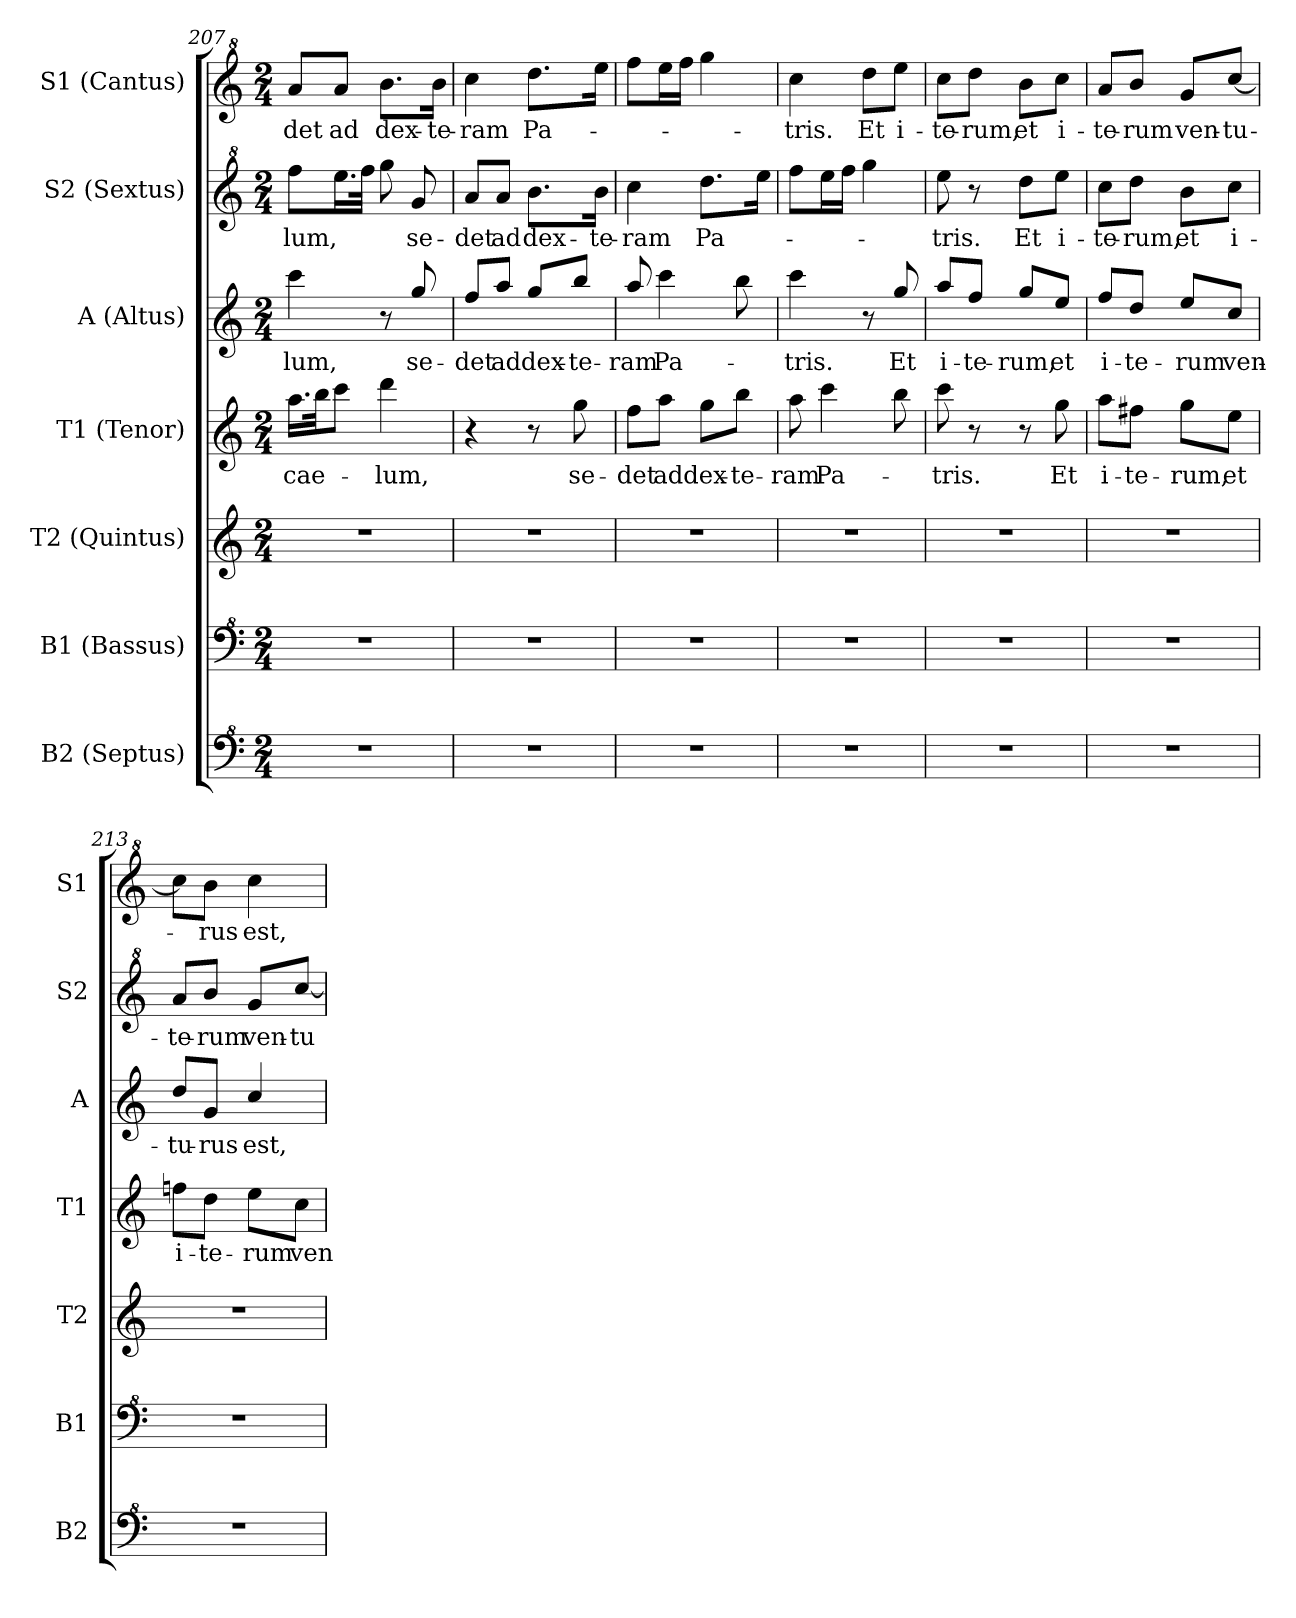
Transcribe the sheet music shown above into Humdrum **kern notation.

**kern	**kern	**kern	**kern	**text	**kern	**text	**kern	**text	**kern	**text
*part7	*part6	*part5	*part4	*part4	*part3	*part3	*part2	*part2	*part1	*part1
*staff7	*staff6	*staff5	*staff4	*staff4	*staff3	*staff3	*staff2	*staff2	*staff1	*staff1
*I"B2 (Septus)	*I"B1 (Bassus)	*I"T2 (Quintus)	*I"T1 (Tenor)	*	*I"A (Altus)	*	*I"S2 (Sextus)	*	*I"S1 (Cantus)	*
*I'B2	*I'B1	*I'T2	*I'T1	*	*I'A	*	*I'S2	*	*I'S1	*
*clefF^4	*clefF^4	*clefG2	*clefG2	*	*clefG2	*	*clefG^2	*	*clefG^2	*
*k[]	*k[]	*k[]	*k[]	*	*k[]	*	*k[]	*	*k[]	*
*M2/4	*M2/4	*M2/4	*M2/4	*	*M2/4	*	*M2/4	*	*M2/4	*
=207	=207	=207	=207	=207	=207	=207	=207	=207	=207	=207
!	!	!	!	!LO:LY:b	!	!LO:LY:b	!	!LO:LY:b	!	!LO:LY:b
2r	2r	2r	16.aa\LL	cae-	4ccc\	-lum,	8fff\L	-lum,	8aa/L	-det
.	.	.	32bb\JK	.	.	.	.	.	.	.
!	!	!	!	!	!	!	!	!	!	!LO:LY:b
.	.	.	8ccc\J	.	.	.	16.eee\L	.	8aa/J	ad
.	.	.	.	.	.	.	32fff\JJk	.	.	.
!	!	!	!	!LO:LY:b	!	!	!	!	!	!LO:LY:b
.	.	.	4ddd\	-lum,	8r	.	8ggg\	.	8.bb\L	dex-
!	!	!	!	!	!	!LO:LY:b	!	!LO:LY:b	!	!
.	.	.	.	.	8gg/	se-	8gg/	se-	.	.
!	!	!	!	!	!	!	!	!	!	!LO:LY:b
.	.	.	.	.	.	.	.	.	16bb\Jk	-te-
=208	=208	=208	=208	=208	=208	=208	=208	=208	=208	=208
!	!	!	!	!	!	!LO:LY:b	!	!LO:LY:b	!	!LO:LY:b
2r	2r	2r	4r	.	8ff/L	-det	8aa/L	-det	4ccc\	-ram
!	!	!	!	!	!	!LO:LY:b	!	!LO:LY:b	!	!
.	.	.	.	.	8aa/J	ad	8aa/J	ad	.	.
!	!	!	!	!	!	!LO:LY:b	!	!LO:LY:b	!	!LO:LY:b
.	.	.	8r	.	8gg/L	dex-	8.bb\L	dex-	8.ddd\L	Pa-
!	!	!	!	!LO:LY:b	!	!LO:LY:b	!	!	!	!
.	.	.	8gg\	se-	8bb/J	-te-	.	.	.	.
!	!	!	!	!	!	!	!	!LO:LY:b	!	!
.	.	.	.	.	.	.	16bb\Jk	-te-	16eee\Jk	.
=209	=209	=209	=209	=209	=209	=209	=209	=209	=209	=209
!	!	!	!	!LO:LY:b	!	!LO:LY:b	!	!LO:LY:b	!	!
2r	2r	2r	8ff\L	-det	8aa/	-ram	4ccc\	-ram	8fff\L	.
!	!	!	!	!LO:LY:b	!	!LO:LY:b	!	!	!	!
.	.	.	8aa\J	ad	4ccc\	Pa-	.	.	16eee\L	.
.	.	.	.	.	.	.	.	.	16fff\JJ	.
!	!	!	!	!LO:LY:b	!	!	!	!LO:LY:b	!	!
.	.	.	8gg\L	dex-	.	.	8.ddd\L	Pa-	4ggg\	.
!	!	!	!	!LO:LY:b	!	!	!	!	!	!
.	.	.	8bb\J	-te-	8bb\	.	.	.	.	.
.	.	.	.	.	.	.	16eee\Jk	.	.	.
=210	=210	=210	=210	=210	=210	=210	=210	=210	=210	=210
!	!	!	!	!LO:LY:b	!	!LO:LY:b	!	!	!	!LO:LY:b
2r	2r	2r	8aa\	-ram	4ccc\	-tris.	8fff\L	.	4ccc\	-tris.
!	!	!	!	!LO:LY:b	!	!	!	!	!	!
.	.	.	4ccc\	Pa-	.	.	16eee\L	.	.	.
.	.	.	.	.	.	.	16fff\JJ	.	.	.
!	!	!	!	!	!	!	!	!	!	!LO:LY:b
.	.	.	.	.	8r	.	4ggg\	.	8ddd\L	Et
!	!	!	!	!	!	!LO:LY:b	!	!	!	!LO:LY:b
.	.	.	8bb\	.	8gg/	Et	.	.	8eee\J	i-
!!LO:LB:g=z
=211	=211	=211	=211	=211	=211	=211	=211	=211	=211	=211
!	!	!	!	!LO:LY:b	!	!LO:LY:b	!	!LO:LY:b	!	!LO:LY:b
2r	2r	2r	8ccc\	-tris.	8aa/L	i-	8eee\	-tris.	8ccc\L	-te-
!	!	!	!	!	!	!LO:LY:b	!	!	!	!LO:LY:b
.	.	.	8r	.	8ff/J	-te-	8r	.	8ddd\J	-rum,
!	!	!	!	!	!	!LO:LY:b	!	!LO:LY:b	!	!LO:LY:b
.	.	.	8r	.	8gg/L	-rum,	8ddd\L	Et	8bb\L	et
!	!	!	!	!LO:LY:b	!	!LO:LY:b	!	!LO:LY:b	!	!LO:LY:b
.	.	.	8gg\	Et	8ee/J	et	8eee\J	i-	8ccc\J	i-
=212	=212	=212	=212	=212	=212	=212	=212	=212	=212	=212
!	!	!	!	!LO:LY:b	!	!LO:LY:b	!	!LO:LY:b	!	!LO:LY:b
2r	2r	2r	8aa\L	i-	8ff/L	i-	8ccc\L	-te-	8aa/L	-te-
!	!	!	!	!LO:LY:b	!	!LO:LY:b	!	!LO:LY:b	!	!LO:LY:b
.	.	.	8ff#X\J	-te-	8dd/J	-te-	8ddd\J	-rum,	8bb/J	-rum
!	!	!	!	!LO:LY:b	!	!LO:LY:b	!	!LO:LY:b	!	!LO:LY:b
.	.	.	8gg\L	-rum,	8ee/L	-rum	8bb\L	et	8gg/L	ven-
!	!	!	!	!LO:LY:b	!	!LO:LY:b	!	!LO:LY:b	!	!LO:LY:b
.	.	.	8ee\J	et	8cc/J	ven-	8ccc\J	i-	[8ccc/J	-tu-
=213	=213	=213	=213	=213	=213	=213	=213	=213	=213	=213
!	!	!	!	!LO:LY:b	!	!LO:LY:b	!	!LO:LY:b	!	!
2r	2r	2r	8ffni\L	i-	8dd/L	-tu-	8aa/L	-te-	8ccc\L]	.
!	!	!	!	!LO:LY:b	!	!LO:LY:b	!	!LO:LY:b	!	!LO:LY:b
.	.	.	8dd\J	-te-	8g/J	-rus	8bb/J	-rum	8bb\J	-rus
!	!	!	!	!LO:LY:b	!	!LO:LY:b	!	!LO:LY:b	!	!LO:LY:b
.	.	.	8ee\L	-rum	4cc/	est,	8gg/L	ven-	4ccc\	est,
!	!	!	!	!LO:LY:b	!	!	!	!LO:LY:b	!	!
.	.	.	8cc\J	ven-	.	.	[8ccc/J	-tu-	.	.
=	=	=	=	=	=	=	=	=	=	=
*-	*-	*-	*-	*-	*-	*-	*-	*-	*-	*-
